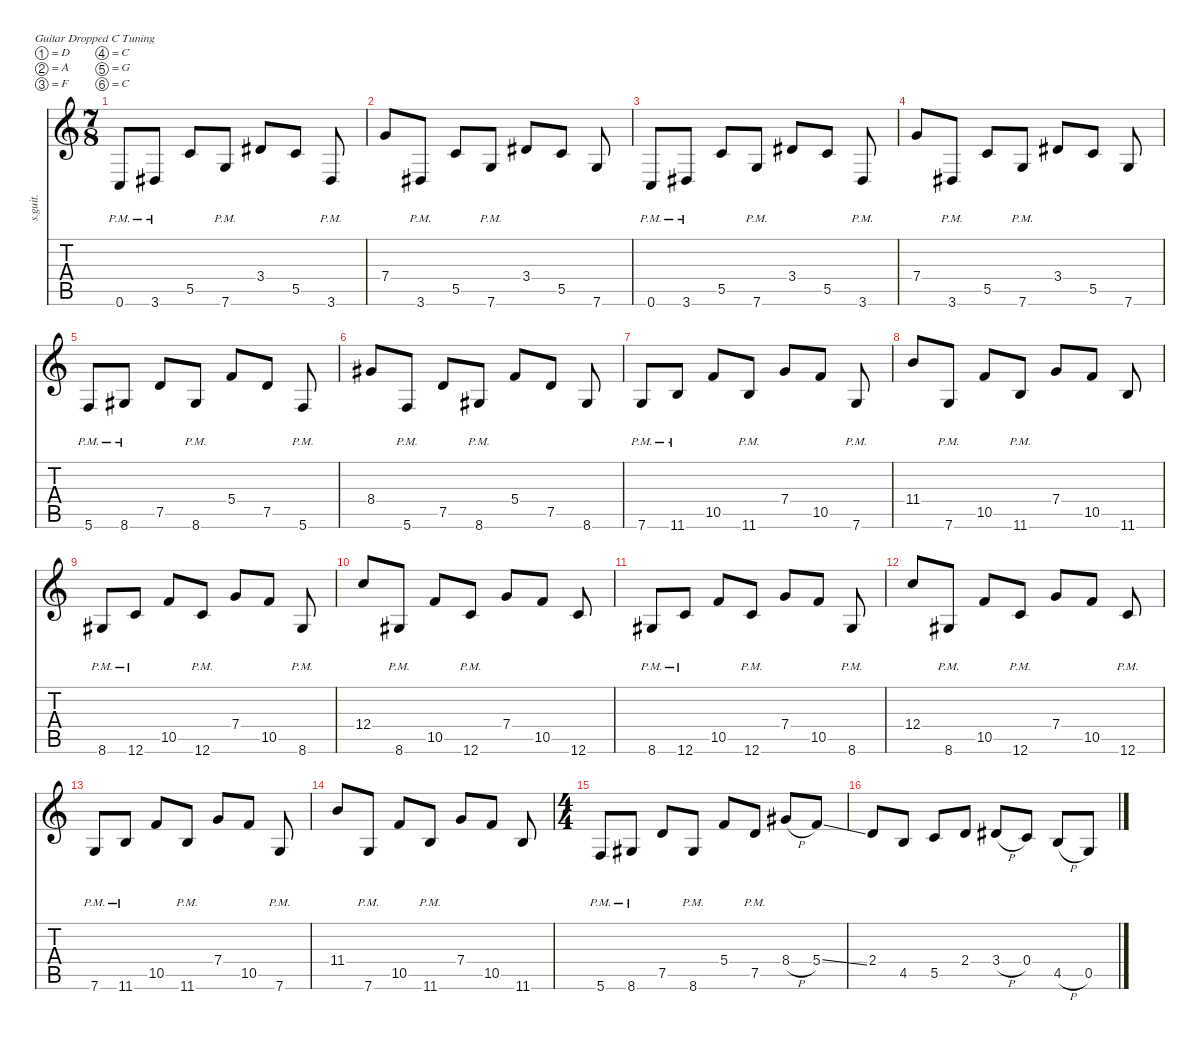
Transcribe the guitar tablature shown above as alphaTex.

\defaultSystemsLayout 4
\hideDynamics
\bracketExtendMode nobrackets
\track ("Misha \"Bulb\" Mansoor" "s.guit.") {instrument distortionguitar}
\staff {score tabs}
\tuning (D4 A3 F3 C3 G2 C2)
\ts (7 8)
\beaming (8 2 2 2 2)
\tempo (213 hide)
\clef g2
\ks c
0.6{pm}.8{lyrics (0 "") lyrics (1 "") lyrics (2 "") lyrics (3 "") lyrics (4 "") dy mf} 3.6{pm acc #}.8{lyrics (0 "") lyrics (1 "") lyrics (2 "") lyrics (3 "") lyrics (4 "")} 5.5.8{lyrics (0 "") lyrics (1 "") lyrics (2 "") lyrics (3 "") lyrics (4 "")} 7.6{pm}.8{lyrics (0 "") lyrics (1 "") lyrics (2 "") lyrics (3 "") lyrics (4 "")} 3.4{acc #}.8{lyrics (0 "") lyrics (1 "") lyrics (2 "") lyrics (3 "") lyrics (4 "")} 5.5.8{lyrics (0 "") lyrics (1 "") lyrics (2 "") lyrics (3 "") lyrics (4 "")} 3.6{pm acc #}.8{lyrics (0 "") lyrics (1 "") lyrics (2 "") lyrics (3 "") lyrics (4 "")} |
7.4.8{lyrics (0 "") lyrics (1 "") lyrics (2 "") lyrics (3 "") lyrics (4 "")} 3.6{pm acc #}.8{lyrics (0 "") lyrics (1 "") lyrics (2 "") lyrics (3 "") lyrics (4 "")} 5.5.8{lyrics (0 "") lyrics (1 "") lyrics (2 "") lyrics (3 "") lyrics (4 "")} 7.6{pm}.8{lyrics (0 "") lyrics (1 "") lyrics (2 "") lyrics (3 "") lyrics (4 "")} 3.4{acc #}.8{lyrics (0 "") lyrics (1 "") lyrics (2 "") lyrics (3 "") lyrics (4 "")} 5.5.8{lyrics (0 "") lyrics (1 "") lyrics (2 "") lyrics (3 "") lyrics (4 "")} 7.6.8{lyrics (0 "") lyrics (1 "") lyrics (2 "") lyrics (3 "") lyrics (4 "")} |
0.6{pm}.8{lyrics (0 "") lyrics (1 "") lyrics (2 "") lyrics (3 "") lyrics (4 "")} 3.6{pm acc #}.8{lyrics (0 "") lyrics (1 "") lyrics (2 "") lyrics (3 "") lyrics (4 "")} 5.5.8{lyrics (0 "") lyrics (1 "") lyrics (2 "") lyrics (3 "") lyrics (4 "")} 7.6{pm}.8{lyrics (0 "") lyrics (1 "") lyrics (2 "") lyrics (3 "") lyrics (4 "")} 3.4{acc #}.8{lyrics (0 "") lyrics (1 "") lyrics (2 "") lyrics (3 "") lyrics (4 "")} 5.5.8{lyrics (0 "") lyrics (1 "") lyrics (2 "") lyrics (3 "") lyrics (4 "")} 3.6{pm acc #}.8{lyrics (0 "") lyrics (1 "") lyrics (2 "") lyrics (3 "") lyrics (4 "")} |
7.4.8{lyrics (0 "") lyrics (1 "") lyrics (2 "") lyrics (3 "") lyrics (4 "")} 3.6{pm acc #}.8{lyrics (0 "") lyrics (1 "") lyrics (2 "") lyrics (3 "") lyrics (4 "")} 5.5.8{lyrics (0 "") lyrics (1 "") lyrics (2 "") lyrics (3 "") lyrics (4 "")} 7.6{pm}.8{lyrics (0 "") lyrics (1 "") lyrics (2 "") lyrics (3 "") lyrics (4 "")} 3.4{acc #}.8{lyrics (0 "") lyrics (1 "") lyrics (2 "") lyrics (3 "") lyrics (4 "")} 5.5.8{lyrics (0 "") lyrics (1 "") lyrics (2 "") lyrics (3 "") lyrics (4 "")} 7.6.8{lyrics (0 "") lyrics (1 "") lyrics (2 "") lyrics (3 "") lyrics (4 "")} |
5.6{pm}.8{lyrics (0 "") lyrics (1 "") lyrics (2 "") lyrics (3 "") lyrics (4 "")} 8.6{pm acc #}.8{lyrics (0 "") lyrics (1 "") lyrics (2 "") lyrics (3 "") lyrics (4 "")} 7.5.8{lyrics (0 "") lyrics (1 "") lyrics (2 "") lyrics (3 "") lyrics (4 "")} 8.6{pm acc #}.8{lyrics (0 "") lyrics (1 "") lyrics (2 "") lyrics (3 "") lyrics (4 "")} 5.4.8{lyrics (0 "") lyrics (1 "") lyrics (2 "") lyrics (3 "") lyrics (4 "")} 7.5.8{lyrics (0 "") lyrics (1 "") lyrics (2 "") lyrics (3 "") lyrics (4 "")} 5.6{pm}.8{lyrics (0 "") lyrics (1 "") lyrics (2 "") lyrics (3 "") lyrics (4 "")} |
8.4{acc #}.8{lyrics (0 "") lyrics (1 "") lyrics (2 "") lyrics (3 "") lyrics (4 "")} 5.6{pm}.8{lyrics (0 "") lyrics (1 "") lyrics (2 "") lyrics (3 "") lyrics (4 "")} 7.5.8{lyrics (0 "") lyrics (1 "") lyrics (2 "") lyrics (3 "") lyrics (4 "")} 8.6{pm acc #}.8{lyrics (0 "") lyrics (1 "") lyrics (2 "") lyrics (3 "") lyrics (4 "")} 5.4.8{lyrics (0 "") lyrics (1 "") lyrics (2 "") lyrics (3 "") lyrics (4 "")} 7.5.8{lyrics (0 "") lyrics (1 "") lyrics (2 "") lyrics (3 "") lyrics (4 "")} 8.6{acc #}.8{lyrics (0 "") lyrics (1 "") lyrics (2 "") lyrics (3 "") lyrics (4 "")} |
7.6{pm}.8{lyrics (0 "") lyrics (1 "") lyrics (2 "") lyrics (3 "") lyrics (4 "")} 11.6{pm}.8{lyrics (0 "") lyrics (1 "") lyrics (2 "") lyrics (3 "") lyrics (4 "")} 10.5.8{lyrics (0 "") lyrics (1 "") lyrics (2 "") lyrics (3 "") lyrics (4 "")} 11.6{pm}.8{lyrics (0 "") lyrics (1 "") lyrics (2 "") lyrics (3 "") lyrics (4 "")} 7.4.8{lyrics (0 "") lyrics (1 "") lyrics (2 "") lyrics (3 "") lyrics (4 "")} 10.5.8{lyrics (0 "") lyrics (1 "") lyrics (2 "") lyrics (3 "") lyrics (4 "")} 7.6{pm}.8{lyrics (0 "") lyrics (1 "") lyrics (2 "") lyrics (3 "") lyrics (4 "")} |
11.4.8{lyrics (0 "") lyrics (1 "") lyrics (2 "") lyrics (3 "") lyrics (4 "")} 7.6{pm}.8{lyrics (0 "") lyrics (1 "") lyrics (2 "") lyrics (3 "") lyrics (4 "")} 10.5.8{lyrics (0 "") lyrics (1 "") lyrics (2 "") lyrics (3 "") lyrics (4 "")} 11.6{pm}.8{lyrics (0 "") lyrics (1 "") lyrics (2 "") lyrics (3 "") lyrics (4 "")} 7.4.8{lyrics (0 "") lyrics (1 "") lyrics (2 "") lyrics (3 "") lyrics (4 "")} 10.5.8{lyrics (0 "") lyrics (1 "") lyrics (2 "") lyrics (3 "") lyrics (4 "")} 11.6.8{lyrics (0 "") lyrics (1 "") lyrics (2 "") lyrics (3 "") lyrics (4 "")} |
8.6{pm acc #}.8{lyrics (0 "") lyrics (1 "") lyrics (2 "") lyrics (3 "") lyrics (4 "")} 12.6{pm}.8{lyrics (0 "") lyrics (1 "") lyrics (2 "") lyrics (3 "") lyrics (4 "")} 10.5.8{lyrics (0 "") lyrics (1 "") lyrics (2 "") lyrics (3 "") lyrics (4 "")} 12.6{pm}.8{lyrics (0 "") lyrics (1 "") lyrics (2 "") lyrics (3 "") lyrics (4 "")} 7.4.8{lyrics (0 "") lyrics (1 "") lyrics (2 "") lyrics (3 "") lyrics (4 "")} 10.5.8{lyrics (0 "") lyrics (1 "") lyrics (2 "") lyrics (3 "") lyrics (4 "")} 8.6{pm acc #}.8{lyrics (0 "") lyrics (1 "") lyrics (2 "") lyrics (3 "") lyrics (4 "")} |
12.4.8{lyrics (0 "") lyrics (1 "") lyrics (2 "") lyrics (3 "") lyrics (4 "")} 8.6{pm acc #}.8{lyrics (0 "") lyrics (1 "") lyrics (2 "") lyrics (3 "") lyrics (4 "")} 10.5.8{lyrics (0 "") lyrics (1 "") lyrics (2 "") lyrics (3 "") lyrics (4 "")} 12.6{pm}.8{lyrics (0 "") lyrics (1 "") lyrics (2 "") lyrics (3 "") lyrics (4 "")} 7.4.8{lyrics (0 "") lyrics (1 "") lyrics (2 "") lyrics (3 "") lyrics (4 "")} 10.5.8{lyrics (0 "") lyrics (1 "") lyrics (2 "") lyrics (3 "") lyrics (4 "")} 12.6.8{lyrics (0 "") lyrics (1 "") lyrics (2 "") lyrics (3 "") lyrics (4 "")} |
8.6{pm acc #}.8{lyrics (0 "") lyrics (1 "") lyrics (2 "") lyrics (3 "") lyrics (4 "")} 12.6{pm}.8{lyrics (0 "") lyrics (1 "") lyrics (2 "") lyrics (3 "") lyrics (4 "")} 10.5.8{lyrics (0 "") lyrics (1 "") lyrics (2 "") lyrics (3 "") lyrics (4 "")} 12.6{pm}.8{lyrics (0 "") lyrics (1 "") lyrics (2 "") lyrics (3 "") lyrics (4 "")} 7.4.8{lyrics (0 "") lyrics (1 "") lyrics (2 "") lyrics (3 "") lyrics (4 "")} 10.5.8{lyrics (0 "") lyrics (1 "") lyrics (2 "") lyrics (3 "") lyrics (4 "")} 8.6{pm acc #}.8{lyrics (0 "") lyrics (1 "") lyrics (2 "") lyrics (3 "") lyrics (4 "")} |
12.4.8{lyrics (0 "") lyrics (1 "") lyrics (2 "") lyrics (3 "") lyrics (4 "")} 8.6{pm acc #}.8{lyrics (0 "") lyrics (1 "") lyrics (2 "") lyrics (3 "") lyrics (4 "")} 10.5.8{lyrics (0 "") lyrics (1 "") lyrics (2 "") lyrics (3 "") lyrics (4 "")} 12.6{pm}.8{lyrics (0 "") lyrics (1 "") lyrics (2 "") lyrics (3 "") lyrics (4 "")} 7.4.8{lyrics (0 "") lyrics (1 "") lyrics (2 "") lyrics (3 "") lyrics (4 "")} 10.5.8{lyrics (0 "") lyrics (1 "") lyrics (2 "") lyrics (3 "") lyrics (4 "")} 12.6{pm}.8{lyrics (0 "") lyrics (1 "") lyrics (2 "") lyrics (3 "") lyrics (4 "")} |
7.6{pm}.8{lyrics (0 "") lyrics (1 "") lyrics (2 "") lyrics (3 "") lyrics (4 "")} 11.6{pm}.8{lyrics (0 "") lyrics (1 "") lyrics (2 "") lyrics (3 "") lyrics (4 "")} 10.5.8{lyrics (0 "") lyrics (1 "") lyrics (2 "") lyrics (3 "") lyrics (4 "")} 11.6{pm}.8{lyrics (0 "") lyrics (1 "") lyrics (2 "") lyrics (3 "") lyrics (4 "")} 7.4.8{lyrics (0 "") lyrics (1 "") lyrics (2 "") lyrics (3 "") lyrics (4 "")} 10.5.8{lyrics (0 "") lyrics (1 "") lyrics (2 "") lyrics (3 "") lyrics (4 "")} 7.6{pm}.8{lyrics (0 "") lyrics (1 "") lyrics (2 "") lyrics (3 "") lyrics (4 "")} |
11.4.8{lyrics (0 "") lyrics (1 "") lyrics (2 "") lyrics (3 "") lyrics (4 "")} 7.6{pm}.8{lyrics (0 "") lyrics (1 "") lyrics (2 "") lyrics (3 "") lyrics (4 "")} 10.5.8{lyrics (0 "") lyrics (1 "") lyrics (2 "") lyrics (3 "") lyrics (4 "")} 11.6{pm}.8{lyrics (0 "") lyrics (1 "") lyrics (2 "") lyrics (3 "") lyrics (4 "")} 7.4.8{lyrics (0 "") lyrics (1 "") lyrics (2 "") lyrics (3 "") lyrics (4 "")} 10.5.8{lyrics (0 "") lyrics (1 "") lyrics (2 "") lyrics (3 "") lyrics (4 "")} 11.6.8{lyrics (0 "") lyrics (1 "") lyrics (2 "") lyrics (3 "") lyrics (4 "")} |
\ts (4 4)
\beaming (8 2 2 2 2)
5.6{pm}.8{lyrics (0 "") lyrics (1 "") lyrics (2 "") lyrics (3 "") lyrics (4 "")} 8.6{pm acc #}.8{lyrics (0 "") lyrics (1 "") lyrics (2 "") lyrics (3 "") lyrics (4 "")} 7.5.8{lyrics (0 "") lyrics (1 "") lyrics (2 "") lyrics (3 "") lyrics (4 "")} 8.6{pm acc #}.8{lyrics (0 "") lyrics (1 "") lyrics (2 "") lyrics (3 "") lyrics (4 "")} 5.4.8{lyrics (0 "") lyrics (1 "") lyrics (2 "") lyrics (3 "") lyrics (4 "")} 7.5{pm}.8{lyrics (0 "") lyrics (1 "") lyrics (2 "") lyrics (3 "") lyrics (4 "")} 8.4{h acc #}.8{lyrics (0 "") lyrics (1 "") lyrics (2 "") lyrics (3 "") lyrics (4 "")} 5.4{ss}.8{lyrics (0 "") lyrics (1 "") lyrics (2 "") lyrics (3 "") lyrics (4 "")} |
2.4.8{lyrics (0 "") lyrics (1 "") lyrics (2 "") lyrics (3 "") lyrics (4 "")} 4.5.8{lyrics (0 "") lyrics (1 "") lyrics (2 "") lyrics (3 "") lyrics (4 "")} 5.5.8{lyrics (0 "") lyrics (1 "") lyrics (2 "") lyrics (3 "") lyrics (4 "")} 2.4.8{lyrics (0 "") lyrics (1 "") lyrics (2 "") lyrics (3 "") lyrics (4 "")} 3.4{h acc #}.8{lyrics (0 "") lyrics (1 "") lyrics (2 "") lyrics (3 "") lyrics (4 "")} 0.4.8{lyrics (0 "") lyrics (1 "") lyrics (2 "") lyrics (3 "") lyrics (4 "")} 4.5{h}.8{lyrics (0 "") lyrics (1 "") lyrics (2 "") lyrics (3 "") lyrics (4 "")} 0.5.8{lyrics (0 "") lyrics (1 "") lyrics (2 "") lyrics (3 "") lyrics (4 "")}
